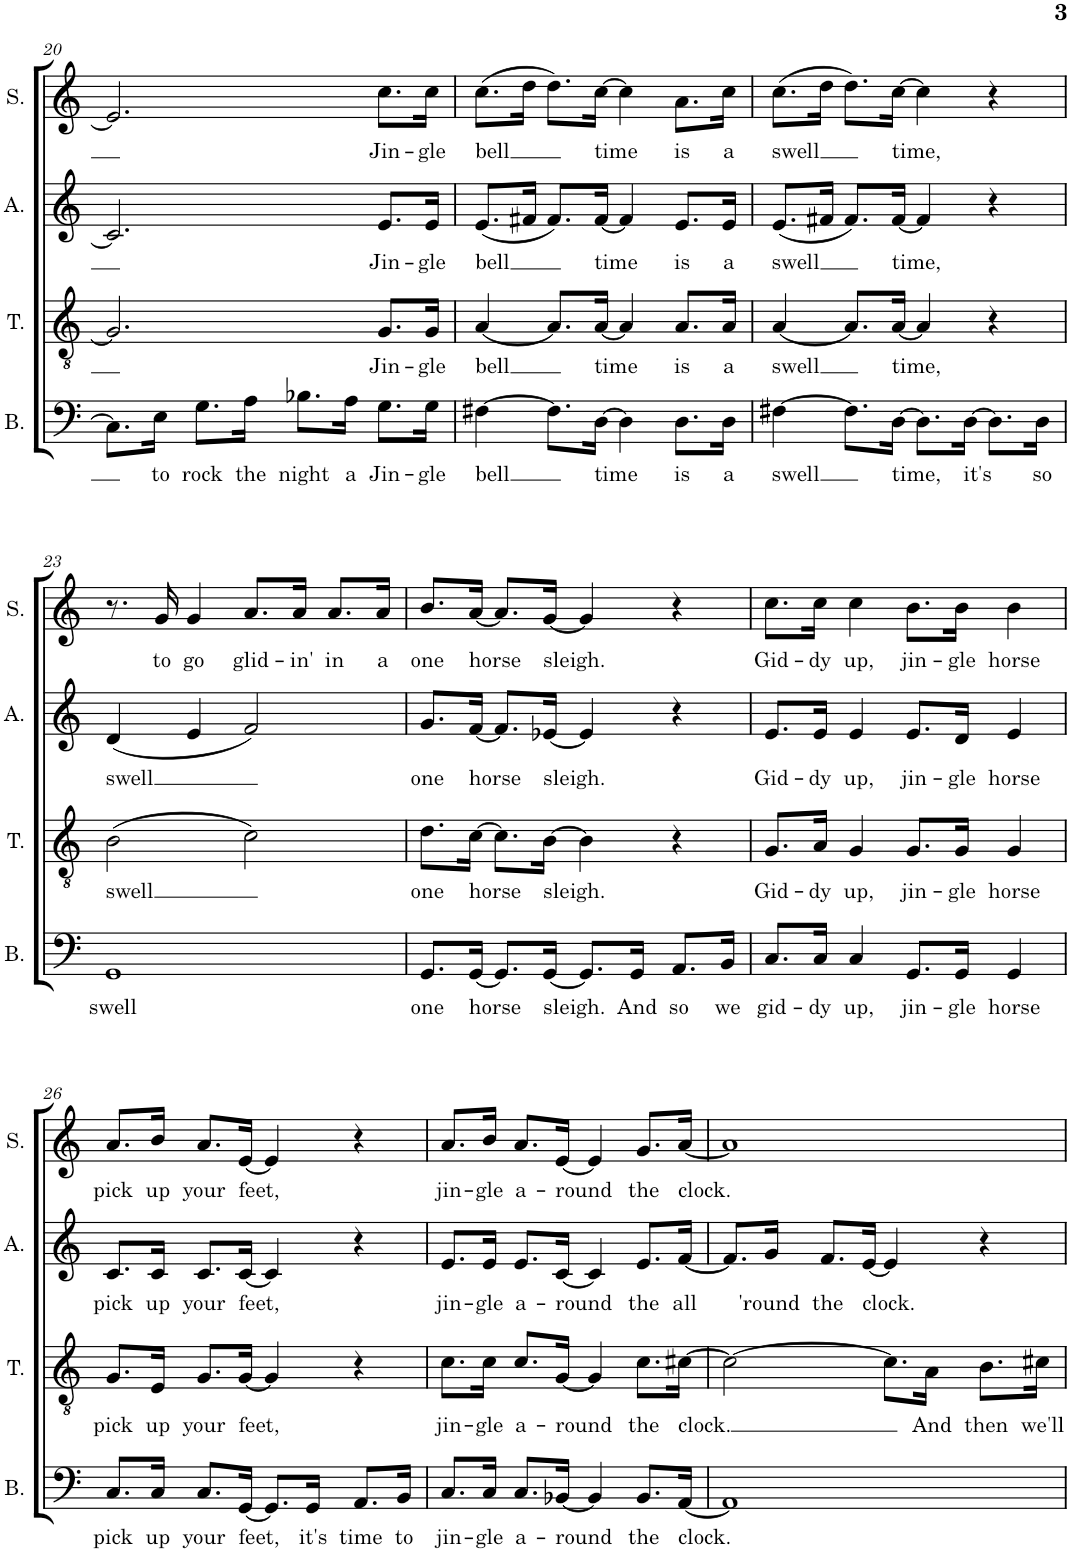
**kern	**text	**kern	**text	**kern	**text	**kern	**text
*part4	*part4	*part3	*part3	*part2	*part2	*part1	*part1
*staff4	*staff4	*staff3	*staff3	*staff2	*staff2	*staff1	*staff1
*I"Bass	*	*I"Tenor	*	*I"Alto	*	*I"Soprano	*
*I'B.	*	*I'T.	*	*I'A.	*	*I'S.	*
!!LO:PB:g=z
*clefF4	*	*clefGv2	*	*clefG2	*	*clefG2	*
*k[]	*	*k[]	*	*k[]	*	*k[]	*
*M4/4	*	*M4/4	*	*M4/4	*	*M4/4	*
=20	=20	=20	=20	=20	=20	=20	=20
8.C\L]	.	2.G/]	.	2.c/]	.	2.e/]	.
!	!LO:LY:b	!	!	!	!	!	!
16E\Jk	to	.	.	.	.	.	.
!	!LO:LY:b	!	!	!	!	!	!
8.G\L	rock	.	.	.	.	.	.
!	!LO:LY:b	!	!	!	!	!	!
16A\Jk	the	.	.	.	.	.	.
!	!LO:LY:b	!	!	!	!	!	!
8.B-X\L	night	.	.	.	.	.	.
!	!LO:LY:b	!	!	!	!	!	!
16A\Jk	a	.	.	.	.	.	.
!	!LO:LY:b	!	!LO:LY:b	!	!LO:LY:b	!	!LO:LY:b
8.G\L	Jin-	8.G/L	Jin-	8.e/L	Jin-	8.cc\L	Jin-
!	!LO:LY:b	!	!LO:LY:b	!	!LO:LY:b	!	!LO:LY:b
16G\Jk	-gle	16G/Jk	-gle	16e/Jk	-gle	16cc\Jk	-gle
=21	=21	=21	=21	=21	=21	=21	=21
!	!LO:LY:b	!	!LO:LY:b	!	!LO:LY:b	!	!LO:LY:b
[4F#X\	bell	[4A/	bell	(8.e/L	bell	(8.cc\L	bell
.	.	.	.	16f#X/Jk	.	16dd\Jk	.
8.F#\L]	.	8.A/L]	.	8.f#/L)	.	8.dd\L)	.
!	!LO:LY:b	!	!LO:LY:b	!	!LO:LY:b	!	!LO:LY:b
[16D\Jk	time	[16A/Jk	time	[16f#/Jk	time	[16cc\Jk	time
4D\]	.	4A/]	.	4f#/]	.	4cc\]	.
!	!LO:LY:b	!	!LO:LY:b	!	!LO:LY:b	!	!LO:LY:b
8.D\L	is	8.A/L	is	8.e/L	is	8.a\L	is
!	!LO:LY:b	!	!LO:LY:b	!	!LO:LY:b	!	!LO:LY:b
16D\Jk	a	16A/Jk	a	16e/Jk	a	16cc\Jk	a
=22	=22	=22	=22	=22	=22	=22	=22
!	!LO:LY:b	!	!LO:LY:b	!	!LO:LY:b	!	!LO:LY:b
[4F#X\	swell	[4A/	swell	(8.e/L	-swell	(8.cc\L	-swell
.	.	.	.	16f#X/Jk	.	16dd\Jk	.
8.F#\L]	.	8.A/L]	.	8.f#/L)	.	8.dd\L)	.
!	!LO:LY:b	!	!LO:LY:b	!	!LO:LY:b	!	!LO:LY:b
[16D\Jk	time,	[16A/Jk	time,	[16f#/Jk	time,	[16cc\Jk	time,
8.D\L]	.	4A/]	.	4f#/]	.	4cc\]	.
!	!LO:LY:b	!	!	!	!	!	!
[16D\Jk	it's	.	.	.	.	.	.
8.D\L]	.	4r	.	4r	.	4r	.
!	!LO:LY:b	!	!	!	!	!	!
16D\Jk	so	.	.	.	.	.	.
!!LO:LB:g=z
=23	=23	=23	=23	=23	=23	=23	=23
!	!LO:LY:b	!	!LO:LY:b	!	!LO:LY:b	!	!
1GG	swell	(2B\	swell	(4d/	swell	8.r	.
!	!	!	!	!	!	!	!LO:LY:b
.	.	.	.	.	.	16g/	to
!	!	!	!	!	!	!	!LO:LY:b
.	.	.	.	4e/	.	4g/	go
!	!	!	!	!	!	!	!LO:LY:b
.	.	2c\)	.	2f/)	.	8.a/L	glid-
!	!	!	!	!	!	!	!LO:LY:b
.	.	.	.	.	.	16a/Jk	-in'
!	!	!	!	!	!	!	!LO:LY:b
.	.	.	.	.	.	8.a/L	in
!	!	!	!	!	!	!	!LO:LY:b
.	.	.	.	.	.	16a/Jk	a
=24	=24	=24	=24	=24	=24	=24	=24
!	!LO:LY:b	!	!LO:LY:b	!	!LO:LY:b	!	!LO:LY:b
8.GG/L	one	8.d\L	one	8.g/L	one	8.b/L	one
!	!LO:LY:b	!	!LO:LY:b	!	!LO:LY:b	!	!LO:LY:b
[16GG/Jk	horse	[16c\Jk	horse	[16f/Jk	horse	[16a/Jk	horse
8.GG/L]	.	8.c\L]	.	8.f/L]	.	8.a/L]	.
!	!LO:LY:b	!	!LO:LY:b	!	!LO:LY:b	!	!LO:LY:b
[16GG/Jk	sleigh.	[16B\Jk	sleigh.	[16e-X/Jk	sleigh.	[16g/Jk	sleigh.
8.GG/L]	.	4B\]	.	4e-/]	.	4g/]	.
!	!LO:LY:b	!	!	!	!	!	!
16GG/Jk	And	.	.	.	.	.	.
!	!LO:LY:b	!	!	!	!	!	!
8.AA/L	so	4r	.	4r	.	4r	.
!	!LO:LY:b	!	!	!	!	!	!
16BB/Jk	we	.	.	.	.	.	.
=25	=25	=25	=25	=25	=25	=25	=25
!	!LO:LY:b	!	!LO:LY:b	!	!LO:LY:b	!	!LO:LY:b
8.C/L	gid-	8.G/L	Gid-	8.e/L	Gid-	8.cc\L	Gid-
!	!LO:LY:b	!	!LO:LY:b	!	!LO:LY:b	!	!LO:LY:b
16C/Jk	-dy	16A/Jk	-dy	16e/Jk	-dy	16cc\Jk	-dy
!	!LO:LY:b	!	!LO:LY:b	!	!LO:LY:b	!	!LO:LY:b
4C/	up,	4G/	up,	4e/	up,	4cc\	up,
!	!LO:LY:b	!	!LO:LY:b	!	!LO:LY:b	!	!LO:LY:b
8.GG/L	jin-	8.G/L	jin-	8.e/L	jin-	8.b\L	jin-
!	!LO:LY:b	!	!LO:LY:b	!	!LO:LY:b	!	!LO:LY:b
16GG/Jk	-gle	16G/Jk	-gle	16d/Jk	-gle	16b\Jk	-gle
!	!LO:LY:b	!	!LO:LY:b	!	!LO:LY:b	!	!LO:LY:b
4GG/	horse	4G/	horse	4e/	horse	4b\	horse
!!LO:LB:g=z
=26	=26	=26	=26	=26	=26	=26	=26
!	!LO:LY:b	!	!LO:LY:b	!	!LO:LY:b	!	!LO:LY:b
8.C/L	pick	8.G/L	pick	8.c/L	pick	8.a/L	pick
!	!LO:LY:b	!	!LO:LY:b	!	!LO:LY:b	!	!LO:LY:b
16C/Jk	up	16E/Jk	up	16c/Jk	up	16b/Jk	up
!	!LO:LY:b	!	!LO:LY:b	!	!LO:LY:b	!	!LO:LY:b
8.C/L	your	8.G/L	your	8.c/L	your	8.a/L	your
!	!LO:LY:b	!	!LO:LY:b	!	!LO:LY:b	!	!LO:LY:b
[16GG/Jk	feet,	[16G/Jk	feet,	[16c/Jk	feet,	[16e/Jk	feet,
8.GG/L]	.	4G/]	.	4c/]	.	4e/]	.
!	!LO:LY:b	!	!	!	!	!	!
16GG/Jk	it's	.	.	.	.	.	.
!	!LO:LY:b	!	!	!	!	!	!
8.AA/L	time	4r	.	4r	.	4r	.
!	!LO:LY:b	!	!	!	!	!	!
16BB/Jk	to	.	.	.	.	.	.
=27	=27	=27	=27	=27	=27	=27	=27
!	!LO:LY:b	!	!LO:LY:b	!	!LO:LY:b	!	!LO:LY:b
8.C/L	jin-	8.c\L	jin-	8.e/L	jin-	8.a/L	jin-
!	!LO:LY:b	!	!LO:LY:b	!	!LO:LY:b	!	!LO:LY:b
16C/Jk	-gle	16c\Jk	-gle	16e/Jk	-gle	16b/Jk	-gle
!	!LO:LY:b	!	!LO:LY:b	!	!LO:LY:b	!	!LO:LY:b
8.C/L	a-	8.c/L	a-	8.e/L	a-	8.a/L	a-
!	!LO:LY:b	!	!LO:LY:b	!	!LO:LY:b	!	!LO:LY:b
[16BB-X/Jk	-round	[16G/Jk	-round	[16c/Jk	-round	[16e/Jk	-round
4BB-/]	.	4G/]	.	4c/]	.	4e/]	.
!	!LO:LY:b	!	!LO:LY:b	!	!LO:LY:b	!	!LO:LY:b
8.BB-/L	the	8.c\L	the	8.e/L	the	8.g/L	the
!	!LO:LY:b	!	!LO:LY:b	!	!LO:LY:b	!	!LO:LY:b
[16AA/Jk	-clock.	[16c#X\Jk	-clock.	[16f/Jk	all	[16a/Jk	clock.
=28	=28	=28	=28	=28	=28	=28	=28
1AA]	.	2c#\_	.	8.f/L]	.	1a]	.
!	!	!	!	!	!LO:LY:b	!	!
.	.	.	.	16g/Jk	-'round	.	.
!	!	!	!	!	!LO:LY:b	!	!
.	.	.	.	8.f/L	the	.	.
!	!	!	!	!	!LO:LY:b	!	!
.	.	.	.	[16e/Jk	clock.	.	.
.	.	8.c#\L]	.	4e/]	.	.	.
!	!	!	!LO:LY:b	!	!	!	!
.	.	16A\Jk	And	.	.	.	.
!	!	!	!LO:LY:b	!	!	!	!
.	.	8.B\L	then	4r	.	.	.
!	!	!	!LO:LY:b	!	!	!	!
.	.	16c#X\Jk	we'll	.	.	.	.
=	=	=	=	=	=	=	=
*-	*-	*-	*-	*-	*-	*-	*-
